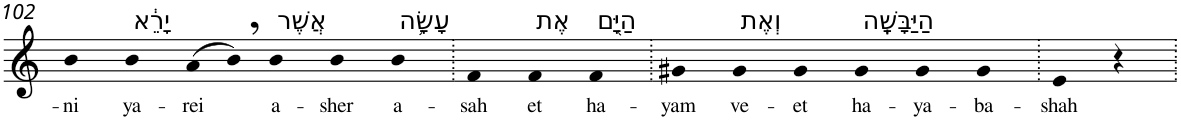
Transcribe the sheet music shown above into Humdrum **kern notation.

**kern	**text
*part1	*part1
*staff1	*staff1
*I"Piano	*
*I'Pno	*
!!LO:PB:g=z
*clefG2	*
*k[]	*
=102	=102
!	!LO:LY:b
4b	-ni
!LO:TX:a:t=יָרֵ֔א	!
!	!LO:LY:b
4b	ya-
!	!LO:LY:b
(>8a	-rei
8b,)	.
!LO:TX:a:t=אֲשֶׁר	!
!	!LO:LY:b
4b	a-
!	!LO:LY:b
4b	-sher
!LO:TX:a:t=עָשָׂ֥ה	!
!	!LO:LY:b
4b	a-
=103.	=103.
!	!LO:LY:b
4f	-sah
!LO:TX:a:t=אֶת	!
!	!LO:LY:b
4f	et
!LO:TX:a:t=הַיָּ֖ם	!
!	!LO:LY:b
4f	ha-
=104.	=104.
!	!LO:LY:b
4g#X	-yam
!LO:TX:a:t=וְאֶת	!
!	!LO:LY:b
4g#	ve-
!	!LO:LY:b
4g#	-et
!LO:TX:a:t=הַיַּבָּשָֽׁה	!
!	!LO:LY:b
4g#	ha-
!	!LO:LY:b
4g#	-ya-
!	!LO:LY:b
4g#	-ba-
=105.	=105.
!	!LO:LY:b
4e	-shah
4r	.
=.	=.
*-	*-
